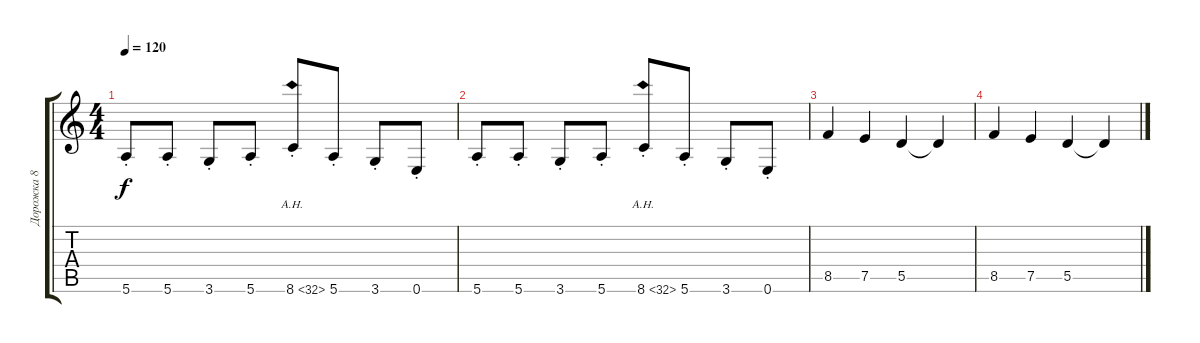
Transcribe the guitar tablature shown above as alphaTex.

\track ("Дорожка 8" "Дорожка 8") {instrument overdrivenguitar}
\staff {score tabs}
\tuning (E4 B3 G3 D3 A2 E2) {hide}
\ts (4 4)
\tempo 120
\clef g2
\ks c
5.6{st}.8{dy f} 5.6{st}.8 3.6{st}.8 5.6{st}.8 8.6{ah 24 st}.8 5.6{st}.8 3.6{st}.8 0.6{st}.8 |
5.6{st}.8 5.6{st}.8 3.6{st}.8 5.6{st}.8 8.6{ah 24 st}.8 5.6{st}.8 3.6{st}.8 0.6{st}.8 |
8.5.4 7.5.4 5.5.4 5.5{t}.4 |
8.5.4 7.5.4 5.5.4 5.5{t}.4
